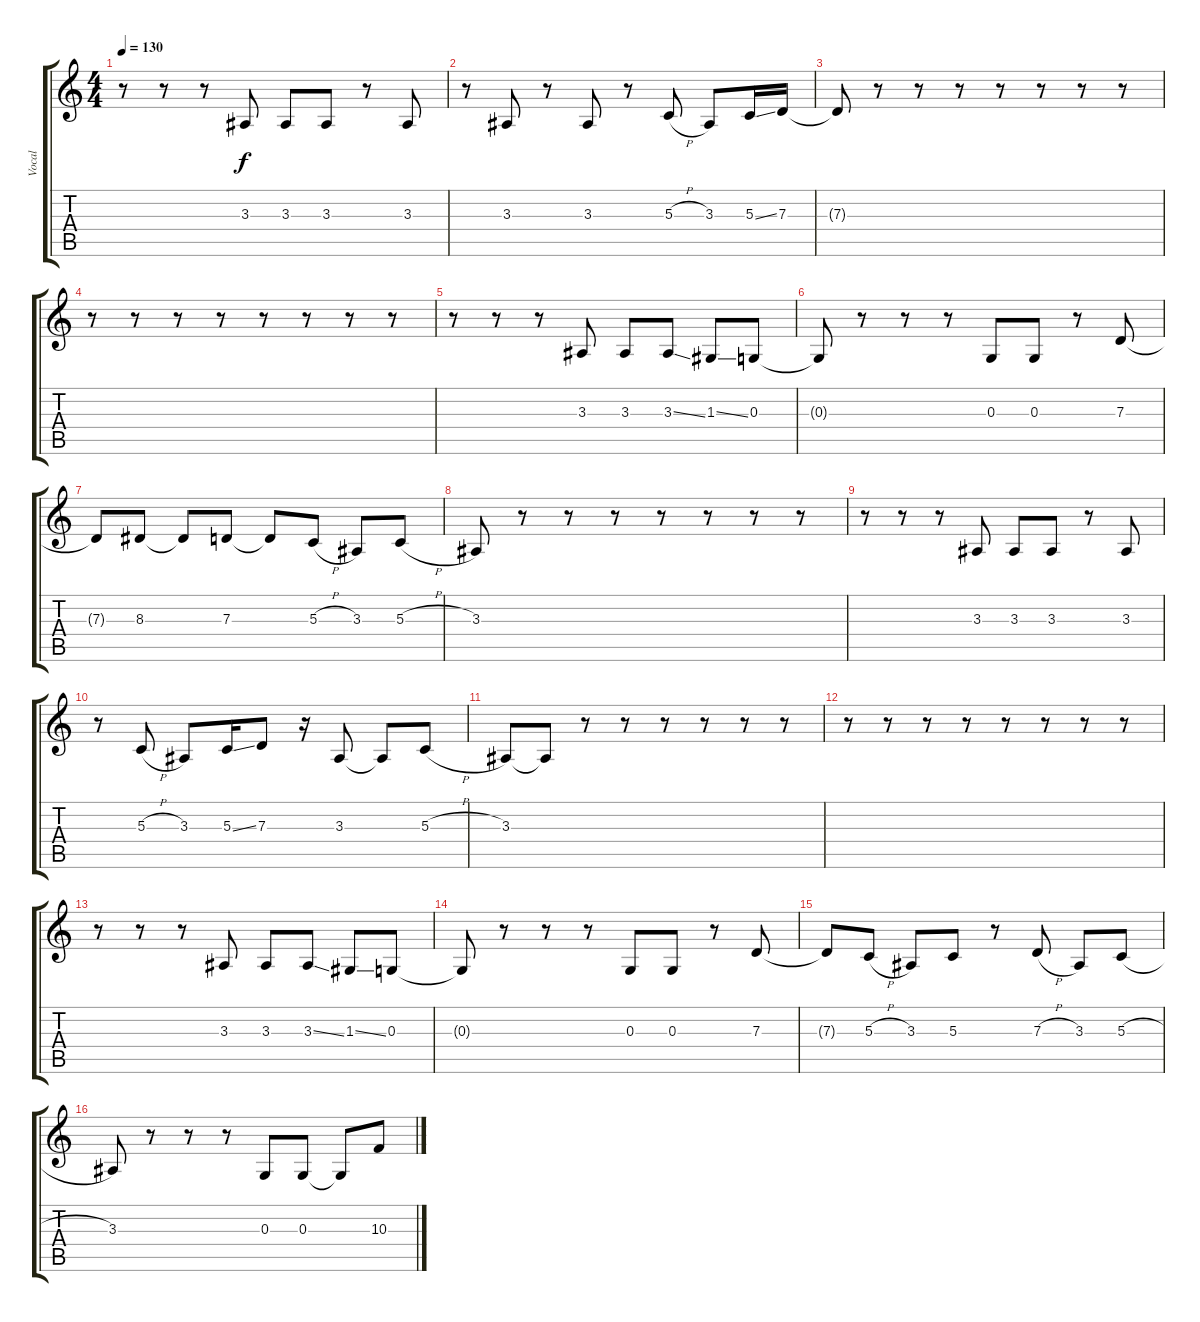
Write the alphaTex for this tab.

\track ("Vocal" "Vocal") {instrument lead6voice}
\staff {score tabs}
\tuning (E4 B3 G3 D3 A2 E2) {hide}
\ts (4 4)
\tempo 130
\clef g2
\ks c
r.8{dy f} r.8 r.8 3.3.8 3.3.8 3.3.8 r.8 3.3.8 |
r.8 3.3.8 r.8 3.3.8 r.8 5.3{h}.8 3.3.8 5.3{ss}.16 7.3.16 |
7.3{t}.8 r.8 r.8 r.8 r.8 r.8 r.8 r.8 |
r.8 r.8 r.8 r.8 r.8 r.8 r.8 r.8 |
r.8 r.8 r.8 3.3.8 3.3.8 3.3{ss}.8 1.3{ss}.8 0.3.8 |
0.3{t}.8 r.8 r.8 r.8 0.3.8 0.3.8 r.8 7.3.8 |
7.3{t}.8 8.3.8 8.3{t}.8 7.3.8 7.3{t}.8 5.3{h}.8 3.3.8 5.3{h}.8 |
3.3.8 r.8 r.8 r.8 r.8 r.8 r.8 r.8 |
r.8 r.8 r.8 3.3.8 3.3.8 3.3.8 r.8 3.3.8 |
r.8 5.3{h}.8 3.3.8 5.3{ss}.16 7.3.8 r.16 3.3.8 3.3{t}.8 5.3{h}.8 |
3.3.8 3.3{t}.8 r.8 r.8 r.8 r.8 r.8 r.8 |
r.8 r.8 r.8 r.8 r.8 r.8 r.8 r.8 |
r.8 r.8 r.8 3.3.8 3.3.8 3.3{ss}.8 1.3{ss}.8 0.3.8 |
0.3{t}.8 r.8 r.8 r.8 0.3.8 0.3.8 r.8 7.3.8 |
7.3{t}.8 5.3{h}.8 3.3.8 5.3.8 r.8 7.3{h}.8 3.3.8 5.3{h}.8 |
3.3.8 r.8 r.8 r.8 0.3.8 0.3.8 0.3{t}.8 10.3.8
